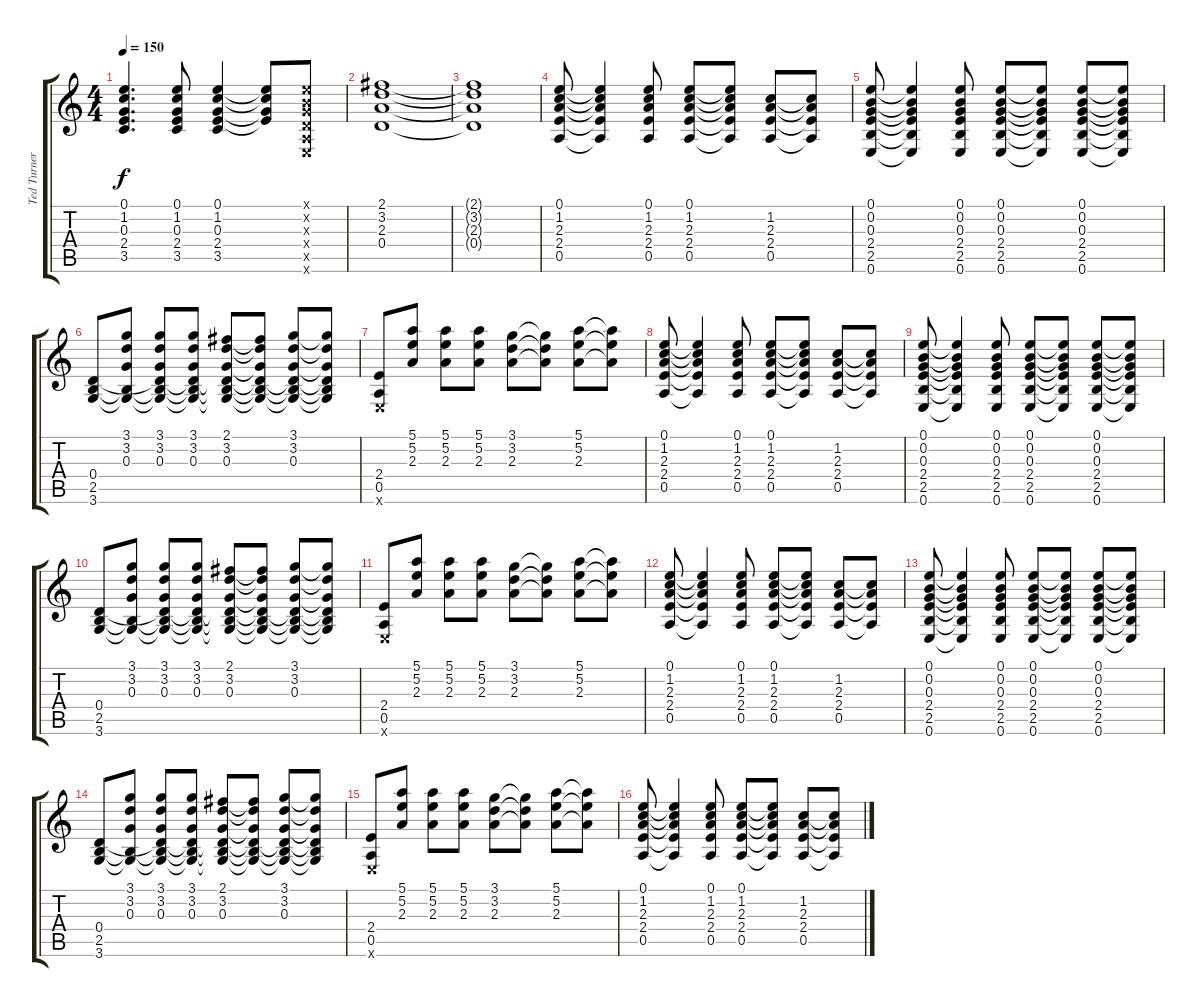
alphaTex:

\track ("Ted Turner (rhytm guitar)" "Ted Turner") {instrument electricguitarclean}
\staff {score tabs}
\tuning (E4 B3 G3 D3 A2 E2) {hide}
\ts (4 4)
\tempo 150
\clef g2
\ks c
(0.1 1.2 0.3 2.4 3.5).4{d dy f} (0.1 1.2 0.3 2.4 3.5).8 (0.1 1.2 0.3 2.4 3.5).4 (0.1{t} 1.2{t} 0.3{t} 2.4{t}).8 (0.1{x} 0.2{x} 0.3{x} 0.4{x} 0.5{x} 0.6{x}).8 |
(2.1 3.2 2.3 0.4).1 |
(2.1{t} 3.2{t} 2.3{t} 0.4{t}).1 |
(0.1 1.2 2.3 2.4 0.5).8 (0.1{t} 1.2{t} 2.3{t} 2.4{t} 0.5{t}).4 (0.1 1.2 2.3 2.4 0.5).8 (0.1 1.2 2.3 2.4 0.5).8 (0.1{t} 1.2{t} 2.3{t} 2.4{t} 0.5{t}).8 (1.2 2.3 2.4 0.5).8 (1.2{t} 2.3{t} 2.4{t} 0.5{t}).8 |
(0.1 0.2 0.3 2.4 2.5 0.6).8 (0.1{t} 0.2{t} 0.3{t} 2.4{t} 2.5{t} 0.6{t}).4 (0.1 0.2 0.3 2.4 2.5 0.6).8 (0.1 0.2 0.3 2.4 2.5 0.6).8 (0.1{t} 0.2{t} 0.3{t} 2.4{t} 2.5{t} 0.6{t}).8 (0.1 0.2 0.3 2.4 2.5 0.6).8 (0.1{t} 0.2{t} 0.3{t} 2.4{t} 2.5{t} 0.6{t}).8 |
(0.4 2.5 3.6).8 (3.1 3.2 0.3 2.5{t} 3.6{t}).8 (3.1 3.2 0.3 0.4{t} 2.5{t} 3.6{t}).8 (3.1 3.2 0.3 0.4{t} 2.5{t} 3.6{t}).8 (2.1 3.2 0.3 0.4{t} 2.5{t} 3.6{t}).8 (2.1{t} 3.2{t} 0.3{t} 0.4{t} 2.5{t} 3.6{t}).8 (3.1 3.2 0.3 0.4{t} 2.5{t} 3.6{t}).8 (3.1{t} 3.2{t} 0.3{t} 0.4{t} 2.5{t} 3.6{t}).8 |
(2.4 0.5 0.6{x}).8 (5.1 5.2 2.3).8 (5.1 5.2 2.3).8 (5.1 5.2 2.3).8 (3.1 3.2 2.3).8 (3.1{t} 3.2{t} 2.3{t}).8 (5.1 5.2 2.3).8 (5.1{t} 5.2{t} 2.3{t}).8 |
(0.1 1.2 2.3 2.4 0.5).8 (0.1{t} 1.2{t} 2.3{t} 2.4{t} 0.5{t}).4 (0.1 1.2 2.3 2.4 0.5).8 (0.1 1.2 2.3 2.4 0.5).8 (0.1{t} 1.2{t} 2.3{t} 2.4{t} 0.5{t}).8 (1.2 2.3 2.4 0.5).8 (1.2{t} 2.3{t} 2.4{t} 0.5{t}).8 |
(0.1 0.2 0.3 2.4 2.5 0.6).8 (0.1{t} 0.2{t} 0.3{t} 2.4{t} 2.5{t} 0.6{t}).4 (0.1 0.2 0.3 2.4 2.5 0.6).8 (0.1 0.2 0.3 2.4 2.5 0.6).8 (0.1{t} 0.2{t} 0.3{t} 2.4{t} 2.5{t} 0.6{t}).8 (0.1 0.2 0.3 2.4 2.5 0.6).8 (0.1{t} 0.2{t} 0.3{t} 2.4{t} 2.5{t} 0.6{t}).8 |
(0.4 2.5 3.6).8 (3.1 3.2 0.3 2.5{t} 3.6{t}).8 (3.1 3.2 0.3 0.4{t} 2.5{t} 3.6{t}).8 (3.1 3.2 0.3 0.4{t} 2.5{t} 3.6{t}).8 (2.1 3.2 0.3 0.4{t} 2.5{t} 3.6{t}).8 (2.1{t} 3.2{t} 0.3{t} 0.4{t} 2.5{t} 3.6{t}).8 (3.1 3.2 0.3 0.4{t} 2.5{t} 3.6{t}).8 (3.1{t} 3.2{t} 0.3{t} 0.4{t} 2.5{t} 3.6{t}).8 |
(2.4 0.5 0.6{x}).8 (5.1 5.2 2.3).8 (5.1 5.2 2.3).8 (5.1 5.2 2.3).8 (3.1 3.2 2.3).8 (3.1{t} 3.2{t} 2.3{t}).8 (5.1 5.2 2.3).8 (5.1{t} 5.2{t} 2.3{t}).8 |
(0.1 1.2 2.3 2.4 0.5).8 (0.1{t} 1.2{t} 2.3{t} 2.4{t} 0.5{t}).4 (0.1 1.2 2.3 2.4 0.5).8 (0.1 1.2 2.3 2.4 0.5).8 (0.1{t} 1.2{t} 2.3{t} 2.4{t} 0.5{t}).8 (1.2 2.3 2.4 0.5).8 (1.2{t} 2.3{t} 2.4{t} 0.5{t}).8 |
(0.1 0.2 0.3 2.4 2.5 0.6).8 (0.1{t} 0.2{t} 0.3{t} 2.4{t} 2.5{t} 0.6{t}).4 (0.1 0.2 0.3 2.4 2.5 0.6).8 (0.1 0.2 0.3 2.4 2.5 0.6).8 (0.1{t} 0.2{t} 0.3{t} 2.4{t} 2.5{t} 0.6{t}).8 (0.1 0.2 0.3 2.4 2.5 0.6).8 (0.1{t} 0.2{t} 0.3{t} 2.4{t} 2.5{t} 0.6{t}).8 |
(0.4 2.5 3.6).8 (3.1 3.2 0.3 2.5{t} 3.6{t}).8 (3.1 3.2 0.3 0.4{t} 2.5{t} 3.6{t}).8 (3.1 3.2 0.3 0.4{t} 2.5{t} 3.6{t}).8 (2.1 3.2 0.3 0.4{t} 2.5{t} 3.6{t}).8 (2.1{t} 3.2{t} 0.3{t} 0.4{t} 2.5{t} 3.6{t}).8 (3.1 3.2 0.3 0.4{t} 2.5{t} 3.6{t}).8 (3.1{t} 3.2{t} 0.3{t} 0.4{t} 2.5{t} 3.6{t}).8 |
(2.4 0.5 0.6{x}).8 (5.1 5.2 2.3).8 (5.1 5.2 2.3).8 (5.1 5.2 2.3).8 (3.1 3.2 2.3).8 (3.1{t} 3.2{t} 2.3{t}).8 (5.1 5.2 2.3).8 (5.1{t} 5.2{t} 2.3{t}).8 |
(0.1 1.2 2.3 2.4 0.5).8 (0.1{t} 1.2{t} 2.3{t} 2.4{t} 0.5{t}).4 (0.1 1.2 2.3 2.4 0.5).8 (0.1 1.2 2.3 2.4 0.5).8 (0.1{t} 1.2{t} 2.3{t} 2.4{t} 0.5{t}).8 (1.2 2.3 2.4 0.5).8 (1.2{t} 2.3{t} 2.4{t} 0.5{t}).8
